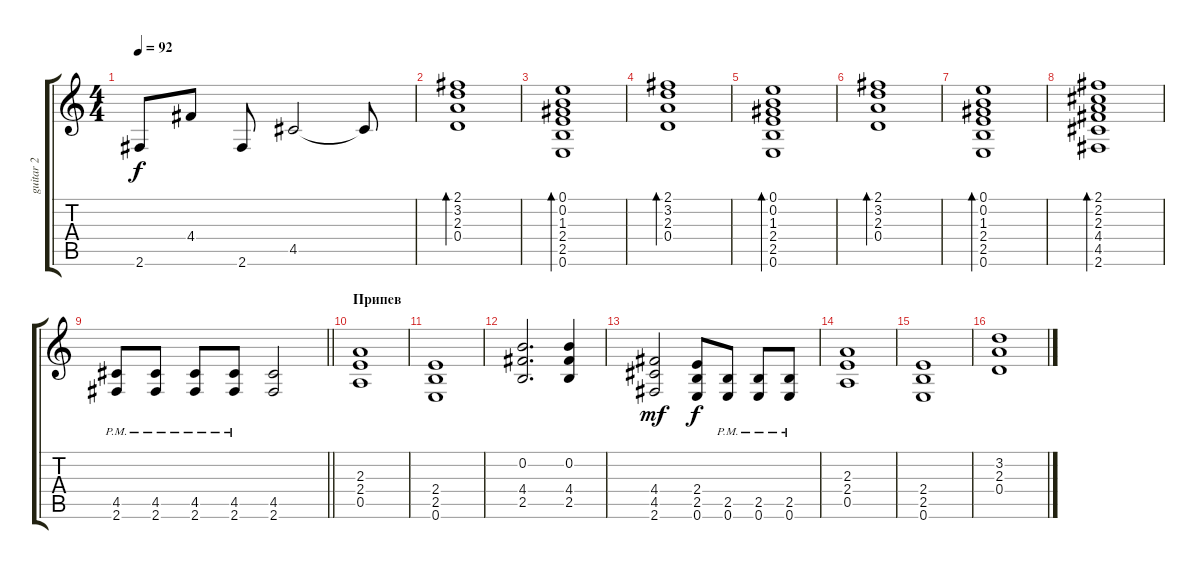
\track ("guitar 2" "guitar 2") {instrument acousticguitarsteel}
\staff {score tabs}
\tuning (E4 B3 G3 D3 A2 E2) {hide}
\ts (4 4)
\tempo 92
\clef g2
\ks c
2.6.8{dy f} 4.4.8 2.6.8 4.5.2 4.5{t}.8 |
(2.1 3.2 2.3 0.4).1{bd 60} |
(0.1 0.2 1.3 2.4 2.5 0.6).1{bd 60} |
(2.1 3.2 2.3 0.4).1{bd 60} |
(0.1 0.2 1.3 2.4 2.5 0.6).1{bd 60} |
(2.1 3.2 2.3 0.4).1{bd 60} |
(0.1 0.2 1.3 2.4 2.5 0.6).1{bd 60} |
(2.1 2.2 2.3 4.4 4.5 2.6).1{bd 60} |
\barLineRight lightlight
(4.5{pm} 2.6{pm}).8{instrument distortionguitar} (4.5{pm} 2.6{pm}).8 (4.5{pm} 2.6{pm}).8 (4.5{pm} 2.6{pm}).8 (4.5 2.6).2 |
\section ("" "Припев")
(2.3 2.4 0.5).1 |
(2.4 2.5 0.6).1 |
(0.2 4.4 2.5).2{d} (0.2 4.4 2.5).4 |
(4.4 4.5 2.6).2{dy mf} (2.4 2.5 0.6).8{dy f} (2.5{pm} 0.6{pm}).8 (2.5{pm} 0.6{pm}).8 (2.5{pm} 0.6{pm}).8 |
(2.3 2.4 0.5).1 |
(2.4 2.5 0.6).1 |
(3.2 2.3 0.4).1
